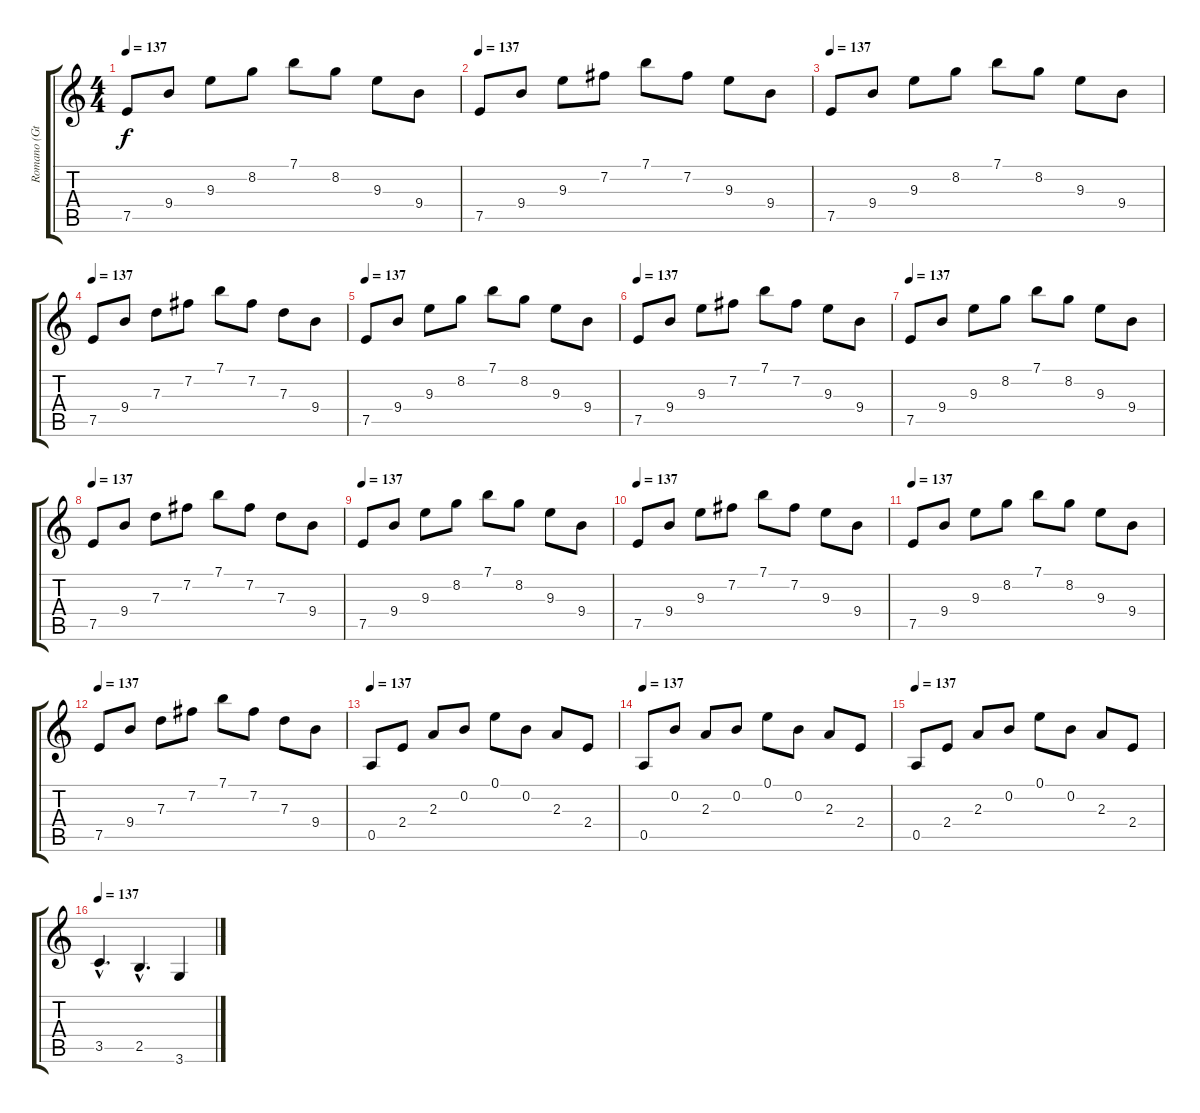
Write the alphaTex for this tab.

\track ("Romano (Gtr 3)" "Romano (Gt") {instrument electricguitarclean}
\staff {score tabs}
\tuning (E4 B3 G3 D3 A2 E2) {hide}
\ts (4 4)
\tempo 137
\clef g2
\ks c
7.5.8{dy f} 9.4.8 9.3.8 8.2.8 7.1.8 8.2.8 9.3.8 9.4.8 |
\tempo 137
7.5.8 9.4.8 9.3.8 7.2.8 7.1.8 7.2.8 9.3.8 9.4.8 |
\tempo 137
7.5.8 9.4.8 9.3.8 8.2.8 7.1.8 8.2.8 9.3.8 9.4.8 |
\tempo 137
7.5.8 9.4.8 7.3.8 7.2.8 7.1.8 7.2.8 7.3.8 9.4.8 |
\tempo 137
7.5.8 9.4.8 9.3.8 8.2.8 7.1.8 8.2.8 9.3.8 9.4.8 |
\tempo 137
7.5.8 9.4.8 9.3.8 7.2.8 7.1.8 7.2.8 9.3.8 9.4.8 |
\tempo 137
7.5.8 9.4.8 9.3.8 8.2.8 7.1.8 8.2.8 9.3.8 9.4.8 |
\tempo 137
7.5.8 9.4.8 7.3.8 7.2.8 7.1.8 7.2.8 7.3.8 9.4.8 |
\tempo 137
7.5.8 9.4.8 9.3.8 8.2.8 7.1.8 8.2.8 9.3.8 9.4.8 |
\tempo 137
7.5.8 9.4.8 9.3.8 7.2.8 7.1.8 7.2.8 9.3.8 9.4.8 |
\tempo 137
7.5.8 9.4.8 9.3.8 8.2.8 7.1.8 8.2.8 9.3.8 9.4.8 |
\tempo 137
7.5.8 9.4.8 7.3.8 7.2.8 7.1.8 7.2.8 7.3.8 9.4.8 |
\tempo 137
0.5.8 2.4.8 2.3.8 0.2.8 0.1.8 0.2.8 2.3.8 2.4.8 |
\tempo 137
0.5.8 0.2.8 2.3.8 0.2.8 0.1.8 0.2.8 2.3.8 2.4.8 |
\tempo 137
0.5.8 2.4.8 2.3.8 0.2.8 0.1.8 0.2.8 2.3.8 2.4.8 |
\tempo 137
3.5{hac}.4{d} 2.5{hac}.4{d} 3.6.4
